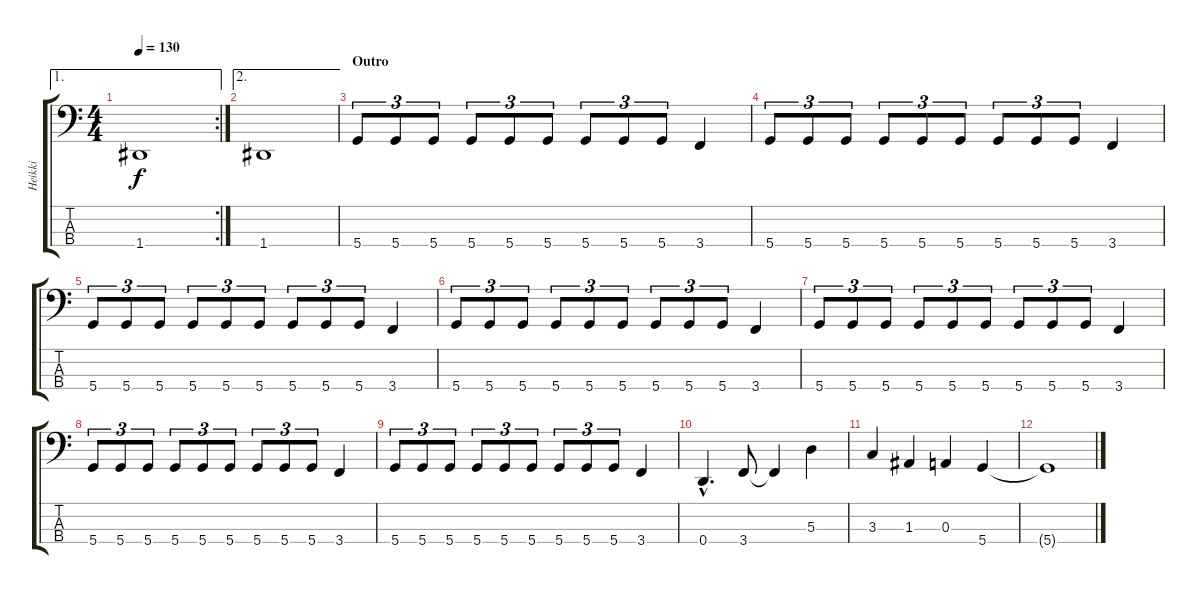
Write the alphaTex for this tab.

\track ("Heikki" "Heikki") {instrument electricbassfinger}
\staff {score tabs}
\tuning (G2 D2 A1 D1) {hide}
\ae 1
\rc 2
\ts (4 4)
\tempo 130
\clef f4
\ks c
1.4.1{dy f} |
\ae 2
1.4.1 |
\section ("" "Outro")
5.4.8{tu (3 2)} 5.4.8{tu (3 2)} 5.4.8{tu (3 2)} 5.4.8{tu (3 2)} 5.4.8{tu (3 2)} 5.4.8{tu (3 2)} 5.4.8{tu (3 2)} 5.4.8{tu (3 2)} 5.4.8{tu (3 2)} 3.4.4 |
5.4.8{tu (3 2)} 5.4.8{tu (3 2)} 5.4.8{tu (3 2)} 5.4.8{tu (3 2)} 5.4.8{tu (3 2)} 5.4.8{tu (3 2)} 5.4.8{tu (3 2)} 5.4.8{tu (3 2)} 5.4.8{tu (3 2)} 3.4.4 |
5.4.8{tu (3 2)} 5.4.8{tu (3 2)} 5.4.8{tu (3 2)} 5.4.8{tu (3 2)} 5.4.8{tu (3 2)} 5.4.8{tu (3 2)} 5.4.8{tu (3 2)} 5.4.8{tu (3 2)} 5.4.8{tu (3 2)} 3.4.4 |
5.4.8{tu (3 2)} 5.4.8{tu (3 2)} 5.4.8{tu (3 2)} 5.4.8{tu (3 2)} 5.4.8{tu (3 2)} 5.4.8{tu (3 2)} 5.4.8{tu (3 2)} 5.4.8{tu (3 2)} 5.4.8{tu (3 2)} 3.4.4 |
5.4.8{tu (3 2)} 5.4.8{tu (3 2)} 5.4.8{tu (3 2)} 5.4.8{tu (3 2)} 5.4.8{tu (3 2)} 5.4.8{tu (3 2)} 5.4.8{tu (3 2)} 5.4.8{tu (3 2)} 5.4.8{tu (3 2)} 3.4.4 |
5.4.8{tu (3 2)} 5.4.8{tu (3 2)} 5.4.8{tu (3 2)} 5.4.8{tu (3 2)} 5.4.8{tu (3 2)} 5.4.8{tu (3 2)} 5.4.8{tu (3 2)} 5.4.8{tu (3 2)} 5.4.8{tu (3 2)} 3.4.4 |
5.4.8{tu (3 2)} 5.4.8{tu (3 2)} 5.4.8{tu (3 2)} 5.4.8{tu (3 2)} 5.4.8{tu (3 2)} 5.4.8{tu (3 2)} 5.4.8{tu (3 2)} 5.4.8{tu (3 2)} 5.4.8{tu (3 2)} 3.4.4 |
0.4{hac}.4{d} 3.4.8 3.4{t}.4 5.3.4 |
3.3.4 1.3.4 0.3.4 5.4.4 |
5.4{t}.1
